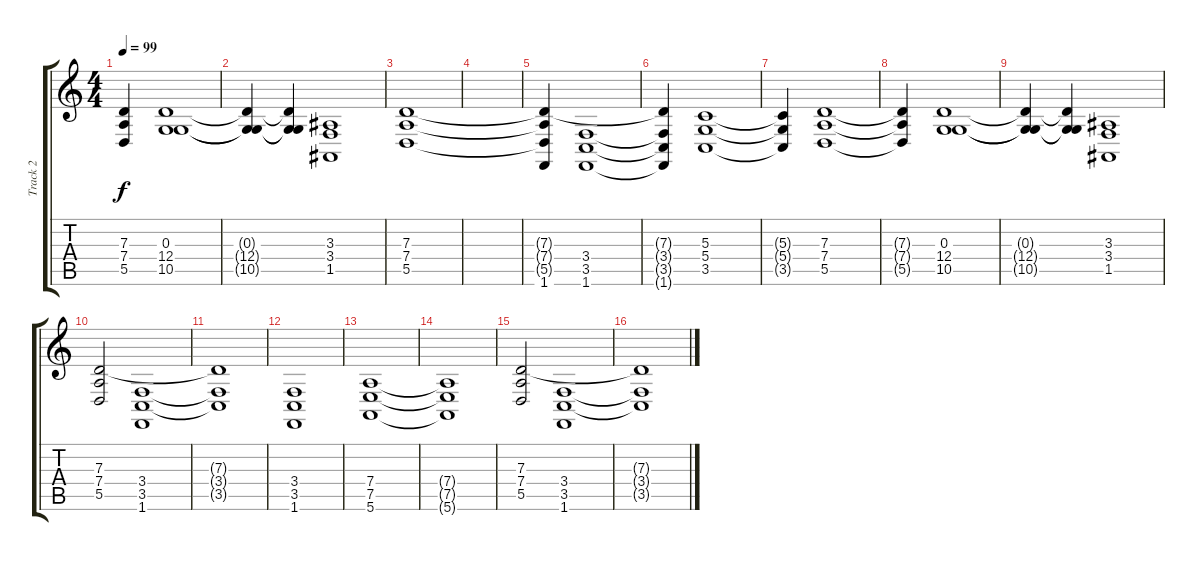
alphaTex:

\track ("Track 2" "Track 2") {instrument synthstrings1}
\staff {score tabs}
\tuning (E4 B3 G3 D3 A2 E2) {hide}
\ts (4 4)
\tempo 99
\clef g2
\ks c
(7.3{t} 7.4{t} 5.5{t}).4{dy f} (0.3 12.4 10.5).1 |
(0.3{t} 12.4{t} 10.5{t}).4 (0.3{t} 12.4{t} 10.5{t}).4 (3.3 3.4 1.5).1 |
(7.3 7.4 5.5).1 |
|
(7.3{t} 7.4{t} 5.5{t} 1.6).4 (3.4 3.5 1.6).1 |
(7.3{t} 3.4{t} 3.5{t} 1.6{t}).4 (5.3 5.4 3.5).1 |
(5.3{t} 5.4{t} 3.5{t}).4 (7.3 7.4 5.5).1 |
(7.3{t} 7.4{t} 5.5{t}).4 (0.3 12.4 10.5).1 |
(0.3{t} 12.4{t} 10.5{t}).4 (0.3{t} 12.4{t} 10.5{t}).4 (3.3 3.4 1.5).1 |
(7.3 7.4 5.5).2 (3.4 3.5 1.6).1 |
(7.3{t} 3.4{t} 3.5{t}).1 |
(3.4 3.5 1.6).1 |
(7.4 7.5 5.6).1 |
(7.4{t} 7.5{t} 5.6{t}).1 |
(7.3 7.4 5.5).2 (3.4 3.5 1.6).1 |
(7.3{t} 3.4{t} 3.5{t}).1
